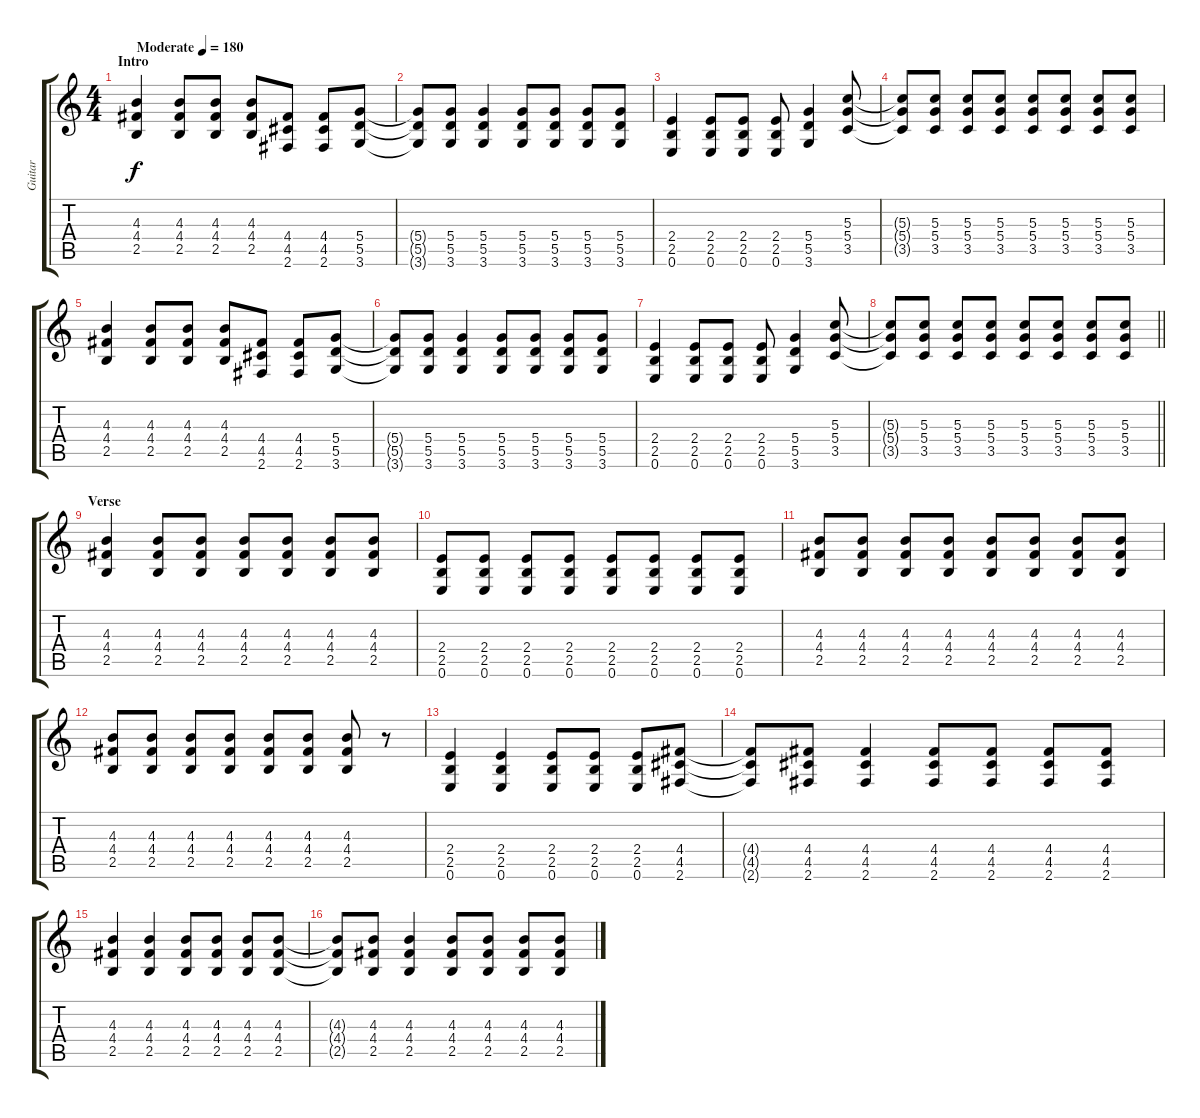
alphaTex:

\track ("Guitar" "Guitar") {instrument distortionguitar}
\staff {score tabs}
\tuning (E4 B3 G3 D3 A2 E2) {hide}
\ts (4 4)
\section ("" "Intro")
\tempo (180 "Moderate")
\clef g2
\ks c
(4.3 4.4 2.5).4{dy f instrument distortionguitar} (4.3 4.4 2.5).8 (4.3 4.4 2.5).8 (4.3 4.4 2.5).8 (4.4 4.5 2.6).8 (4.4 4.5 2.6).8 (5.4 5.5 3.6).8 |
(5.4{t} 5.5{t} 3.6{t}).8 (5.4 5.5 3.6).8 (5.4 5.5 3.6).4 (5.4 5.5 3.6).8 (5.4 5.5 3.6).8 (5.4 5.5 3.6).8 (5.4 5.5 3.6).8 |
(2.4 2.5 0.6).4 (2.4 2.5 0.6).8 (2.4 2.5 0.6).8 (2.4 2.5 0.6).8 (5.4 5.5 3.6).4 (5.3 5.4 3.5).8 |
(5.3{t} 5.4{t} 3.5{t}).8 (5.3 5.4 3.5).8 (5.3 5.4 3.5).8 (5.3 5.4 3.5).8 (5.3 5.4 3.5).8 (5.3 5.4 3.5).8 (5.3 5.4 3.5).8 (5.3 5.4 3.5).8 |
(4.3 4.4 2.5).4 (4.3 4.4 2.5).8 (4.3 4.4 2.5).8 (4.3 4.4 2.5).8 (4.4 4.5 2.6).8 (4.4 4.5 2.6).8 (5.4 5.5 3.6).8 |
(5.4{t} 5.5{t} 3.6{t}).8 (5.4 5.5 3.6).8 (5.4 5.5 3.6).4 (5.4 5.5 3.6).8 (5.4 5.5 3.6).8 (5.4 5.5 3.6).8 (5.4 5.5 3.6).8 |
(2.4 2.5 0.6).4 (2.4 2.5 0.6).8 (2.4 2.5 0.6).8 (2.4 2.5 0.6).8 (5.4 5.5 3.6).4 (5.3 5.4 3.5).8 |
\barLineRight lightlight
(5.3{t} 5.4{t} 3.5{t}).8 (5.3 5.4 3.5).8 (5.3 5.4 3.5).8 (5.3 5.4 3.5).8 (5.3 5.4 3.5).8 (5.3 5.4 3.5).8 (5.3 5.4 3.5).8 (5.3 5.4 3.5).8 |
\section ("" "Verse")
(4.3 4.4 2.5).4 (4.3 4.4 2.5).8 (4.3 4.4 2.5).8 (4.3 4.4 2.5).8 (4.3 4.4 2.5).8 (4.3 4.4 2.5).8 (4.3 4.4 2.5).8 |
(2.4 2.5 0.6).8 (2.4 2.5 0.6).8 (2.4 2.5 0.6).8 (2.4 2.5 0.6).8 (2.4 2.5 0.6).8 (2.4 2.5 0.6).8 (2.4 2.5 0.6).8 (2.4 2.5 0.6).8 |
(4.3 4.4 2.5).8 (4.3 4.4 2.5).8 (4.3 4.4 2.5).8 (4.3 4.4 2.5).8 (4.3 4.4 2.5).8 (4.3 4.4 2.5).8 (4.3 4.4 2.5).8 (4.3 4.4 2.5).8 |
(4.3 4.4 2.5).8 (4.3 4.4 2.5).8 (4.3 4.4 2.5).8 (4.3 4.4 2.5).8 (4.3 4.4 2.5).8 (4.3 4.4 2.5).8 (4.3 4.4 2.5).8 r.8 |
(2.4 2.5 0.6).4 (2.4 2.5 0.6).4 (2.4 2.5 0.6).8 (2.4 2.5 0.6).8 (2.4 2.5 0.6).8 (4.4 4.5 2.6).8 |
(4.4{t} 4.5{t} 2.6{t}).8 (4.4 4.5 2.6).8 (4.4 4.5 2.6).4 (4.4 4.5 2.6).8 (4.4 4.5 2.6).8 (4.4 4.5 2.6).8 (4.4 4.5 2.6).8 |
(4.3 4.4 2.5).4 (4.3 4.4 2.5).4 (4.3 4.4 2.5).8 (4.3 4.4 2.5).8 (4.3 4.4 2.5).8 (4.3 4.4 2.5).8 |
(4.3{t} 4.4{t} 2.5{t}).8 (4.3 4.4 2.5).8 (4.3 4.4 2.5).4 (4.3 4.4 2.5).8 (4.3 4.4 2.5).8 (4.3 4.4 2.5).8 (4.3 4.4 2.5).8
